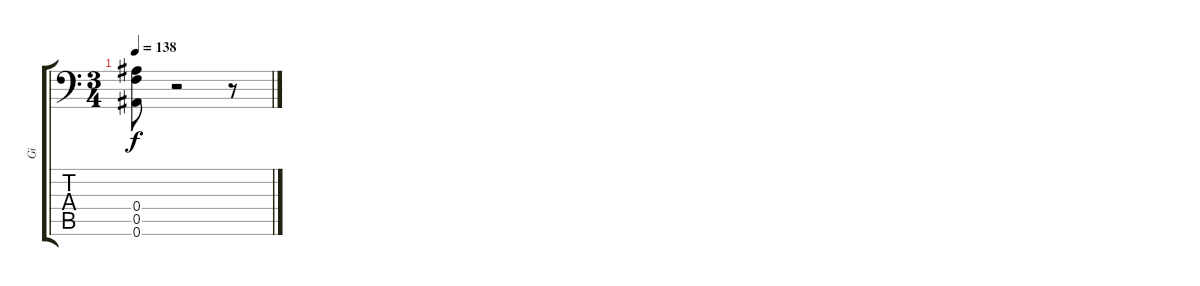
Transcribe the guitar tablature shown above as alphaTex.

\track ("Gi" "Gi") {instrument overdrivenguitar}
\staff {score tabs}
\tuning (C4 G3 Eb3 Bb2 F2 Bb1) {hide}
\ts (3 4)
\tempo 138
\clef f4
\ks c
(0.4 0.5 0.6).8{dy f} r.2 r.8
